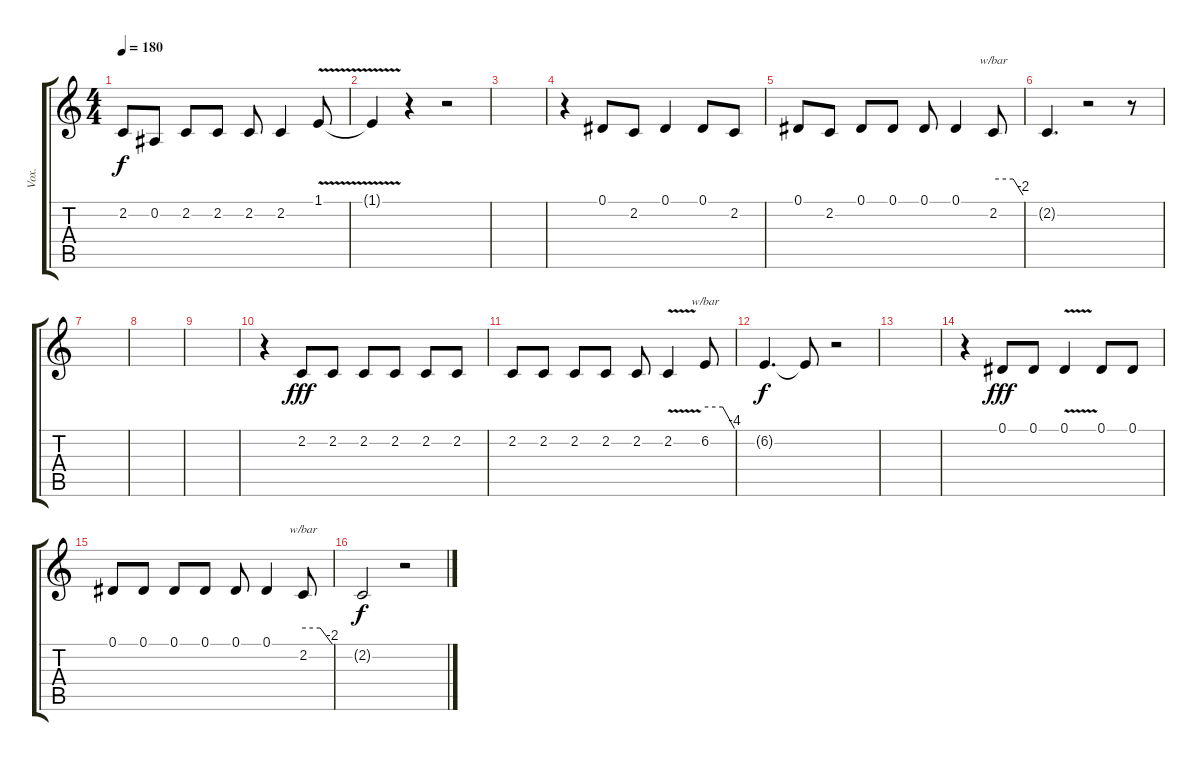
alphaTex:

\track ("Vox." "Vox.") {instrument lead2sawtooth}
\staff {score tabs}
\tuning (Eb4 Bb3 Gb3 Db3 Ab2 Eb2) {hide}
\ts (4 4)
\tempo 180
\clef g2
\ks c
2.2.8{dy f} 0.2.8 2.2.8 2.2.8 2.2.8 2.2.4 1.1{v}.8 |
1.1{t}.4 r.4 r.2 |
|
r.4 0.1.8 2.2.8 0.1.4 0.1.8 2.2.8 |
0.1.8 2.2.8 0.1.8 0.1.8 0.1.8 0.1.4 2.2.8{tbe (custom default 0 0 40 0 60 -8)} |
2.2{t}.4{d} r.2 r.8 |
|
|
|
r.4 2.2.8{dy fff} 2.2.8 2.2.8 2.2.8 2.2.8 2.2.8 |
2.2.8 2.2.8 2.2.8 2.2.8 2.2.8 2.2{v}.4 6.2.8{tbe (custom default 0 0 36 0 60 -16)} |
6.2{t}.4{d dy f} 6.2{t}.8 r.2 |
|
r.4 0.1.8{dy fff} 0.1.8 0.1{v}.4 0.1.8 0.1.8 |
0.1.8 0.1.8 0.1.8 0.1.8 0.1.8 0.1.4 2.2.8{tbe (custom default 0 0 35 0 60 -8)} |
2.2{t}.2{dy f} r.2
